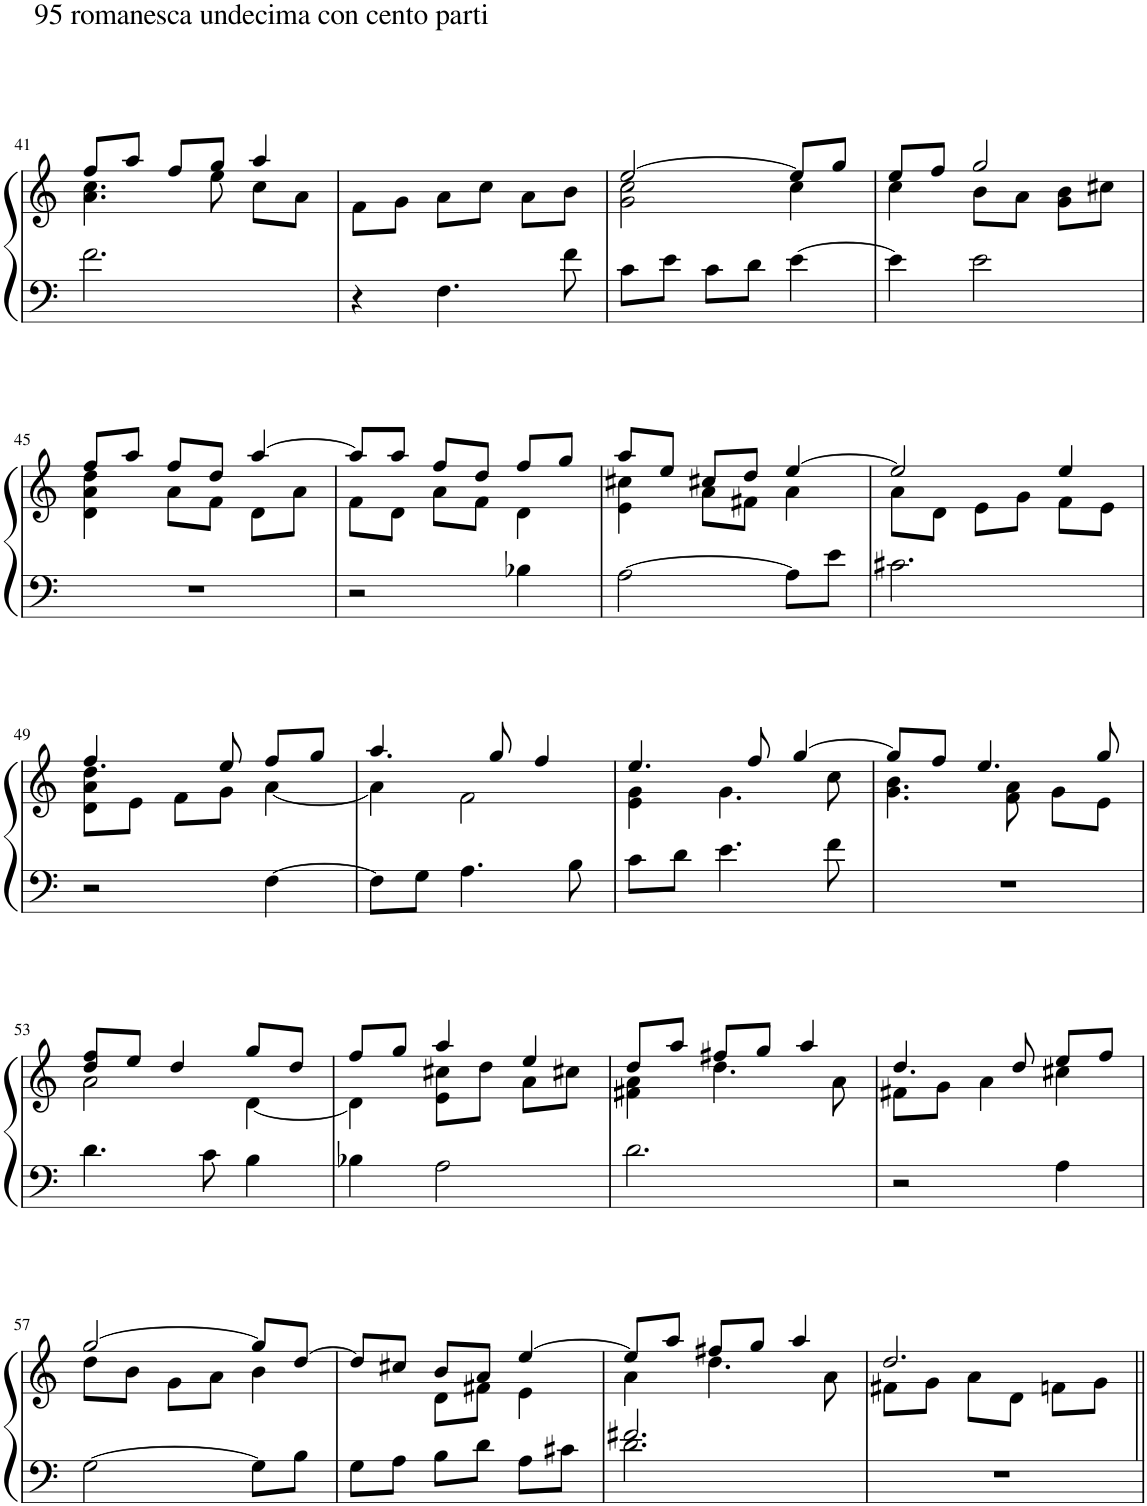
**kern	**kern
*part1	*part1
*staff2	*staff1
*I"Piano	*
*I'Pno.	*
!!LO:PB:g=z
*clefF4	*clefG2
*k[]	*k[]
*M3/4	*M3/4
=41	=41
*	*^
!	!LO:TX:a:t=95 romanesca undecima con cento parti	!
!LO:TX:a:t=95 romanesca undecima con cento parti	!	!
2.f\	8ff/L	4.a\ 4.cc\
.	8aa/J	.
.	8ff/L	.
.	8gg/J	8ee\
.	4aa/	8cc\L
.	.	8a\J
*	*v	*v
=42	=42
4r	8f\L
.	8g\J
4.F\	8a\L
.	8cc\J
.	8a\L
8f\	8b\J
=43	=43
*	*^
8c\L	[2ee/	2g\ 2cc\
8e\J	.	.
8c\L	.	.
8d\J	.	.
[4e\	8ee/L]	4cc\
.	8gg/J	.
=44	=44	=44
4e\]	8ee/L	4cc\
.	8ff/J	.
2e\	2gg/	8b\L
.	.	8a\J
.	.	8g\ 8b\L
.	.	8cc#X\J
!!LO:LB:g=z	!!
=45	=45	=45
2.r	8ff/L	4d\ 4a\ 4dd\
.	8aa/J	.
.	8ff/L	8a\L
.	8dd/J	8f\J
.	[4aa/	8d\L
.	.	8a\J
=46	=46	=46
2r	8aa/L]	8f\L
.	8aa/J	8d\J
.	8ff/L	8a\L
.	8dd/J	8f\J
4B-X\	8ff/L	4d\
.	8gg/J	.
=47	=47	=47
[2A\	8aa/L	4e\ 4cc#X\
.	8ee/J	.
.	8cc#X/L	8a\L
.	8dd/J	8f#X\J
8A\L]	[4ee/	4a\
8e\J	.	.
=48	=48	=48
2.c#X\	2ee/]	8a\L
.	.	8d\J
.	.	8e\L
.	.	8g\J
.	4ee/	8f\L
.	.	8e\J
!!LO:LB:g=z	!!
=49	=49	=49
2r	4.ff/	8d\ 8a\ 8dd\L
.	.	8e\J
.	.	8f\L
.	8ee/	8g\J
[4F\	8ff/L	[4a\
.	8gg/J	.
=50	=50	=50
8F\L]	4.aa/	4a\]
8G\J	.	.
4.A\	.	2f\
.	8gg/	.
.	4ff/	.
8B\	.	.
=51	=51	=51
8c\L	4.ee/	4e\ 4g\
8d\J	.	.
4.e\	.	4.g\
.	8ff/	.
.	[4gg/	.
8f\	.	8cc\
=52	=52	=52
2.r	8gg/L]	4.g\ 4.b\
.	8ff/J	.
.	4.ee/	.
.	.	8f\ 8a\
.	.	8g\L
.	8gg/	8e\J
!!LO:LB:g=z	!!
=53	=53	=53
4.d\	8dd/ 8ff/L	2a\
.	8ee/J	.
.	4dd/	.
8c\	.	.
4B\	8gg/L	[4d\
.	8dd/J	.
=54	=54	=54
4B-X\	8ff/L	4d\]
.	8gg/J	.
2A\	4aa/	8e\ 8cc#X\L
.	.	8dd\J
.	4ee/	8a\L
.	.	8cc#X\J
=55	=55	=55
2.d\	8dd/L	4f#X\ 4a\
.	8aa/J	.
.	8ff#X/L	4.dd\
.	8gg/J	.
.	4aa/	.
.	.	8a\
=56	=56	=56
2r	4.dd/	8f#X\L
.	.	8g\J
.	.	4a\
.	8dd/	.
4A\	8ee/L	4cc#X\
.	8ff/J	.
!!LO:LB:g=z	!!
=57	=57	=57
[2G\	[2gg/	8dd\L
.	.	8b\J
.	.	8g\L
.	.	8a\J
8G\L]	8gg/L]	4b\
8B\J	[8dd/J	.
=58	=58	=58
8G\L	8dd/L]	4ryy
8A\J	8cc#X/J	.
8B\L	8b/L	8d\L
8d\J	8a/J	8f#X\J
8A\L	[4ee/	4e\
8c#X\J	.	.
=59	=59	=59
*^	*	*
2.f#X/	2.d\	8ee/L]	4a\
.	.	8aa/J	.
.	.	8ff#X/L	4.dd\
.	.	8gg/J	.
.	.	4aa/	.
.	.	.	8a\
*v	*v	*	*
=60	=60	=60
2.r	2.dd/	8f#X\L
.	.	8g\J
.	.	8a\L
.	.	8d\J
.	.	8fn\L
.	.	8g\J
*	*v	*v
=||	=||
*-	*-
